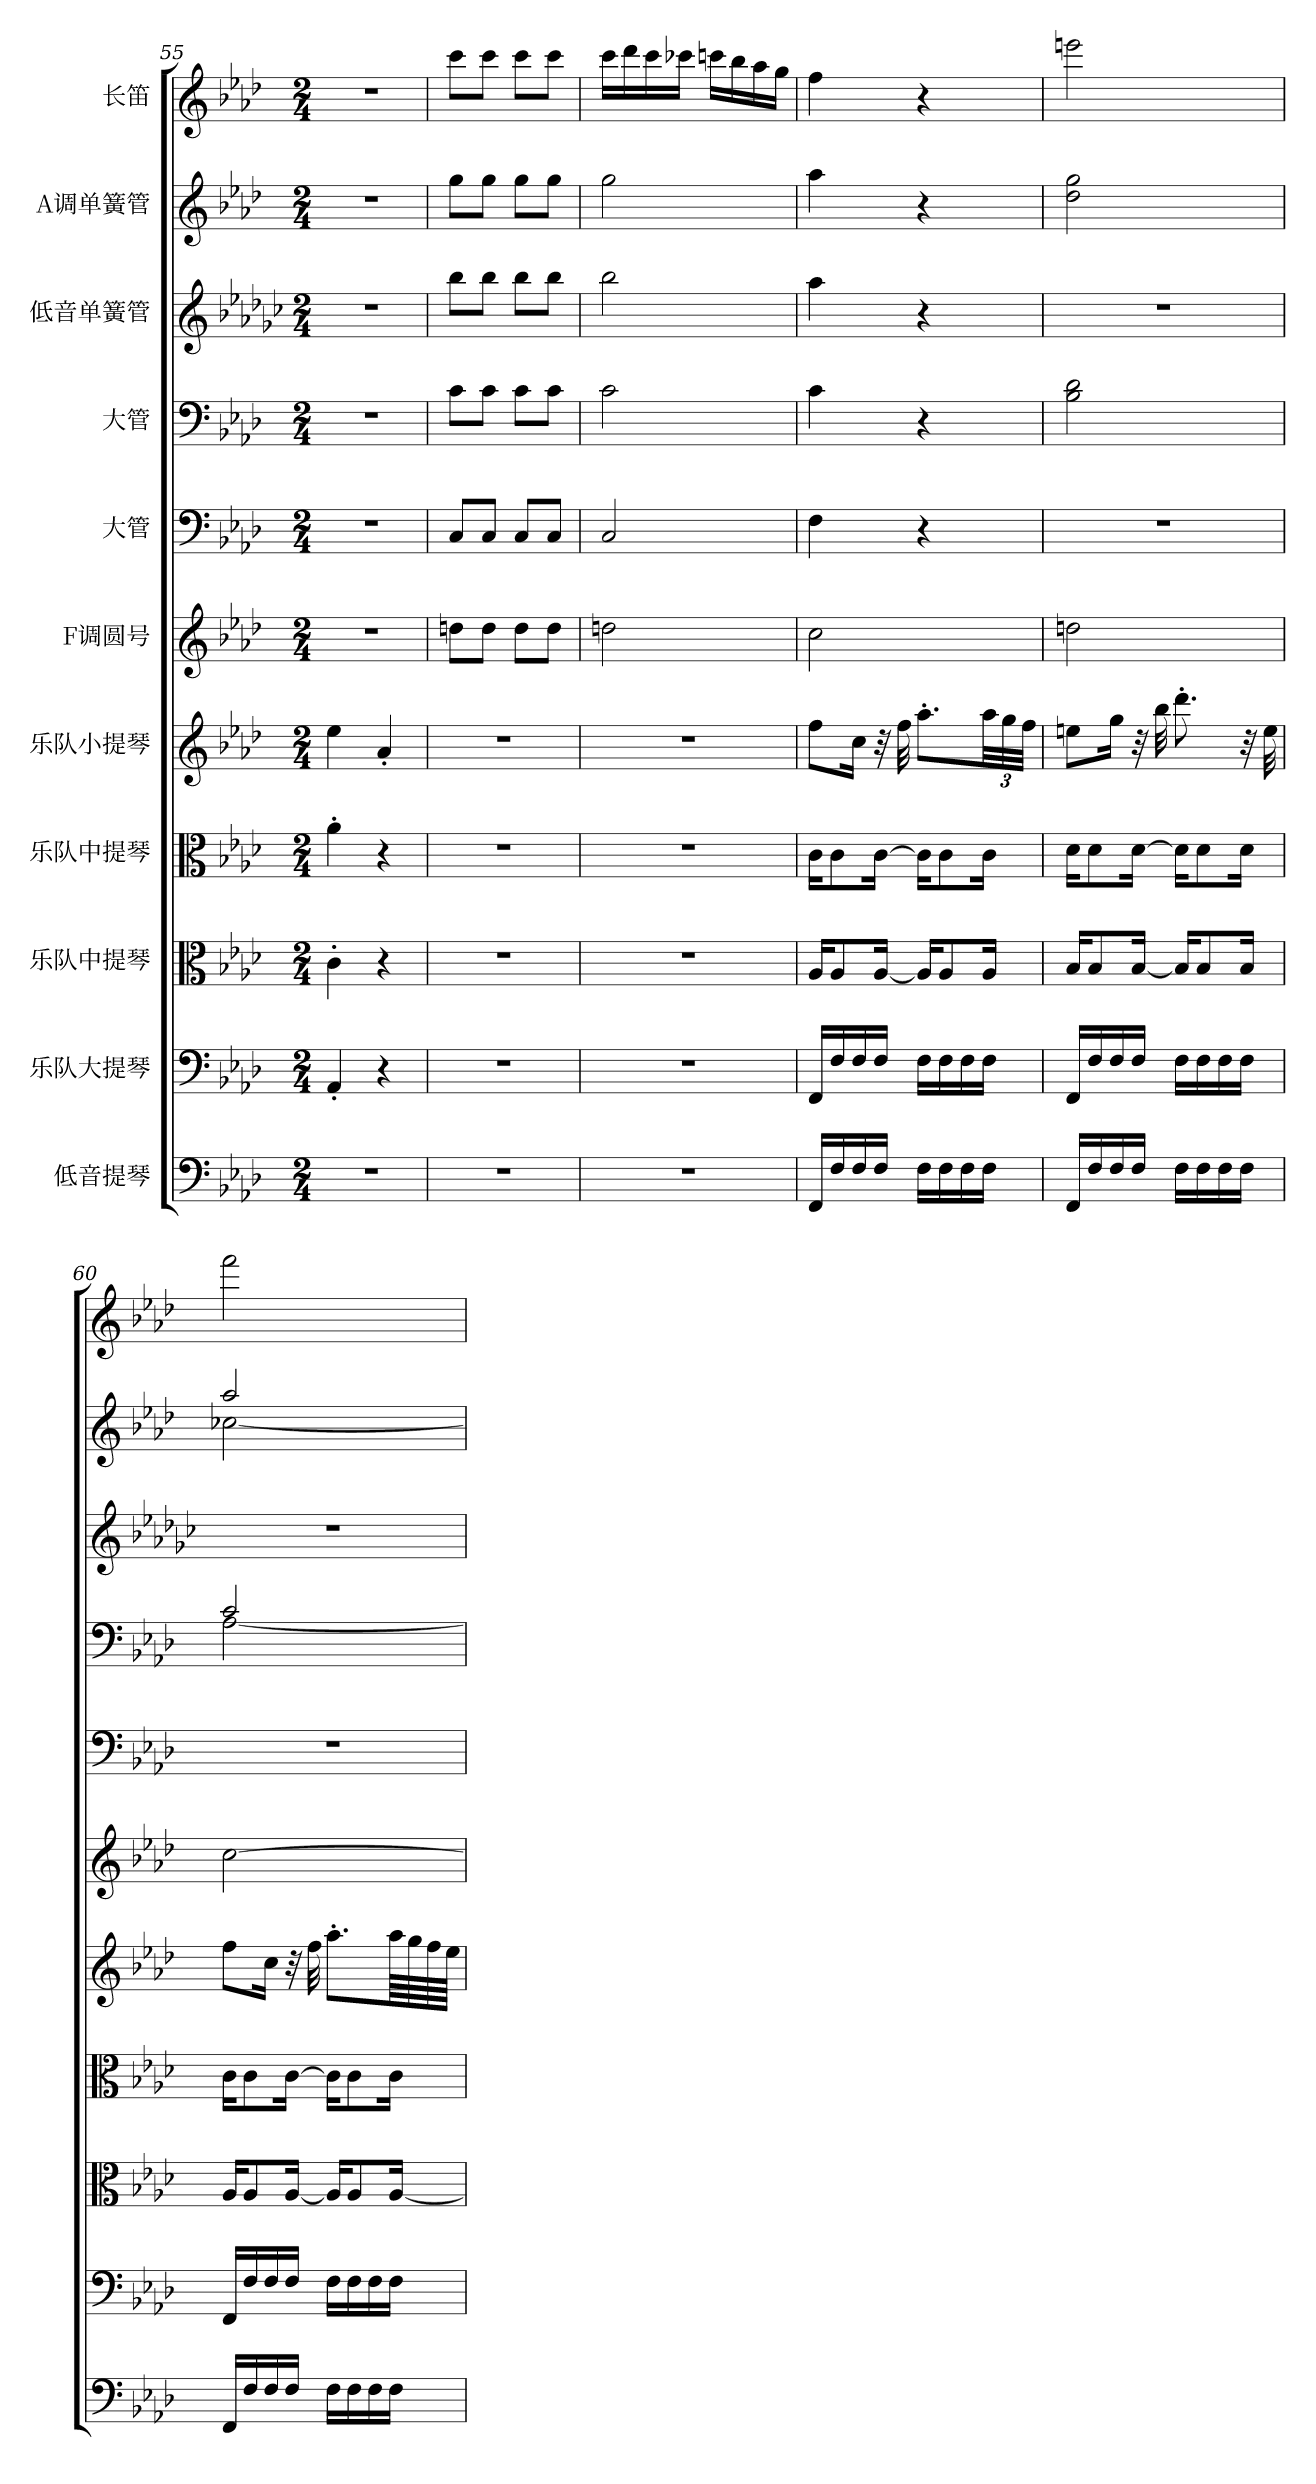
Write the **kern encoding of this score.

**kern	**kern	**kern	**kern	**kern	**kern	**kern	**kern	**kern	**kern	**kern
*part11	*part10	*part9	*part8	*part7	*part6	*part5	*part4	*part3	*part2	*part1
*staff11	*staff10	*staff9	*staff8	*staff7	*staff6	*staff5	*staff4	*staff3	*staff2	*staff1
*I"低音提琴	*I"乐队大提琴	*I"乐队中提琴	*I"乐队中提琴	*I"乐队小提琴	*I"F调圆号	*I"大管	*I"大管	*I"低音单簧管	*I"A调单簧管	*I"长笛
*clefF4	*clefF4	*clefC3	*clefC3	*clefG2	*clefG2	*clefF4	*clefF4	*clefG2	*clefG2	*clefG2
*ITrd7c12	*	*	*	*	*ITrd4c7	*	*	*ITrd8c14	*ITrd2c3	*
*k[b-e-a-d-]	*k[b-e-a-d-]	*k[b-e-a-d-]	*k[b-e-a-d-]	*k[b-e-a-d-]	*k[b-e-a-d-g-]	*k[b-e-a-d-]	*k[b-e-a-d-]	*k[b-e-a-d-g-c-]	*k[b-]	*k[b-e-a-d-]
*M2/4	*M2/4	*M2/4	*M2/4	*M2/4	*M2/4	*M2/4	*M2/4	*M2/4	*M2/4	*M2/4
*MM44	*MM44	*MM44	*MM44	*MM44	*MM44	*MM44	*MM44	*MM44	*MM44	*MM44
=55	=55	=55	=55	=55	=55	=55	=55	=55	=55	=55
2r	4AA-'/	4c'\	4a-'\	4ee-\	2r	2r	2r	2r	2r	2r
.	4r	4r	4r	4a-'/	.	.	.	.	.	.
=56	=56	=56	=56	=56	=56	=56	=56	=56	=56	=56
*	*	*	*	*	*	*	*	*	*	*MM48
2r	2r	2r	2r	2r	8gn\L	8C/L	8c\L	8b-\L	8ee\L	8ccc\L
.	.	.	.	.	8g\J	8C/J	8c\J	8b-\J	8ee\J	8ccc\J
.	.	.	.	.	8g\L	8C/L	8c\L	8b-\L	8ee\L	8ccc\L
.	.	.	.	.	8g\J	8C/J	8c\J	8b-\J	8ee\J	8ccc\J
=57	=57	=57	=57	=57	=57	=57	=57	=57	=57	=57
2r	2r	2r	2r	2r	2gn\	2C/	2c\	2b-\	2ee\	16ccc\LL
.	.	.	.	.	.	.	.	.	.	16ddd-\
*	*	*	*	*	*	*	*	*	*	*MM47
.	.	.	.	.	.	.	.	.	.	16ccc\
.	.	.	.	.	.	.	.	.	.	16ccc-X\JJ
*	*	*	*	*	*	*	*	*	*	*MM45
.	.	.	.	.	.	.	.	.	.	16cccn\LL
.	.	.	.	.	.	.	.	.	.	16bb-\
*	*	*	*	*	*	*	*	*	*	*MM44
.	.	.	.	.	.	.	.	.	.	16aa-\
.	.	.	.	.	.	.	.	.	.	16gg\JJ
=58	=58	=58	=58	=58	=58	=58	=58	=58	=58	=58
*	*	*	*	*	*	*	*	*	*	*MM48
16FFF/LL	16FF/LL	16A-/KL	16c\KL	8ff\L	2f\	4F\	4c\	4a-\	4ff\	4ff\
16FF/	16F/	8A-/	8c\	.	.	.	.	.	.	.
16FF/	16F/	.	.	16cc\Jk	.	.	.	.	.	.
16FF/JJ	16F/JJ	[16A-/Jk	[16c\Jk	32r	.	.	.	.	.	.
.	.	.	.	32ff\	.	.	.	.	.	.
16FF\LL	16F\LL	16A-/KL]	16c\KL]	8.aa-'\L	.	4r	4r	4r	4r	4r
16FF\	16F\	8A-/	8c\	.	.	.	.	.	.	.
16FF\	16F\	.	.	.	.	.	.	.	.	.
*	*	*	*	*Xbrackettup	*	*	*	*	*	*
16FF\JJ	16F\JJ	16A-/Jk	16c\Jk	48aa-\LL	.	.	.	.	.	.
.	.	.	.	48gg\	.	.	.	.	.	.
.	.	.	.	48ff\JJJ	.	.	.	.	.	.
!!LO:PB:g=z
=59	=59	=59	=59	=59	=59	=59	=59	=59	=59	=59
16FFF/LL	16FF/LL	16B-/KL	16d-\KL	8een\L	2gn\	2r	2B-\ 2d-\	2r	2b-\ 2ee\	2eeen\
16FF/	16F/	8B-/	8d-\	.	.	.	.	.	.	.
16FF/	16F/	.	.	16gg\Jk	.	.	.	.	.	.
16FF/JJ	16F/JJ	[16B-/Jk	[16d-\Jk	32r	.	.	.	.	.	.
.	.	.	.	32bb-\	.	.	.	.	.	.
16FF\LL	16F\LL	16B-/KL]	16d-\KL]	8.ddd-'\	.	.	.	.	.	.
16FF\	16F\	8B-/	8d-\	.	.	.	.	.	.	.
16FF\	16F\	.	.	.	.	.	.	.	.	.
16FF\JJ	16F\JJ	16B-/Jk	16d-\Jk	32r	.	.	.	.	.	.
.	.	.	.	32ee\	.	.	.	.	.	.
=60	=60	=60	=60	=60	=60	=60	=60	=60	=60	=60
*	*	*	*	*	*	*	*^	*	*^	*
16FFF/LL	16FF/LL	16A-/KL	16c\KL	8ff\L	[2f\	2r	2c/	[2A-\	2r	2ff/	[2a-X\	2fff\
16FF/	16F/	8A-/	8c\	.	.	.	.	.	.	.	.	.
16FF/	16F/	.	.	16cc\Jk	.	.	.	.	.	.	.	.
16FF/JJ	16F/JJ	[16A-/Jk	[16c\Jk	32r	.	.	.	.	.	.	.	.
.	.	.	.	32ff\	.	.	.	.	.	.	.	.
16FF\LL	16F\LL	16A-/KL]	16c\KL]	8.aa-'\L	.	.	.	.	.	.	.	.
16FF\	16F\	8A-/	8c\	.	.	.	.	.	.	.	.	.
16FF\	16F\	.	.	.	.	.	.	.	.	.	.	.
16FF\JJ	16F\JJ	[16A-/Jk	16c\Jk	64aa-\LLL	.	.	.	.	.	.	.	.
.	.	.	.	64gg\	.	.	.	.	.	.	.	.
.	.	.	.	64ff\	.	.	.	.	.	.	.	.
.	.	.	.	64ee-\JJJJ	.	.	.	.	.	.	.	.
*	*	*	*	*	*	*	*v	*v	*	*v	*v	*
=	=	=	=	=	=	=	=	=	=	=
*-	*-	*-	*-	*-	*-	*-	*-	*-	*-	*-
